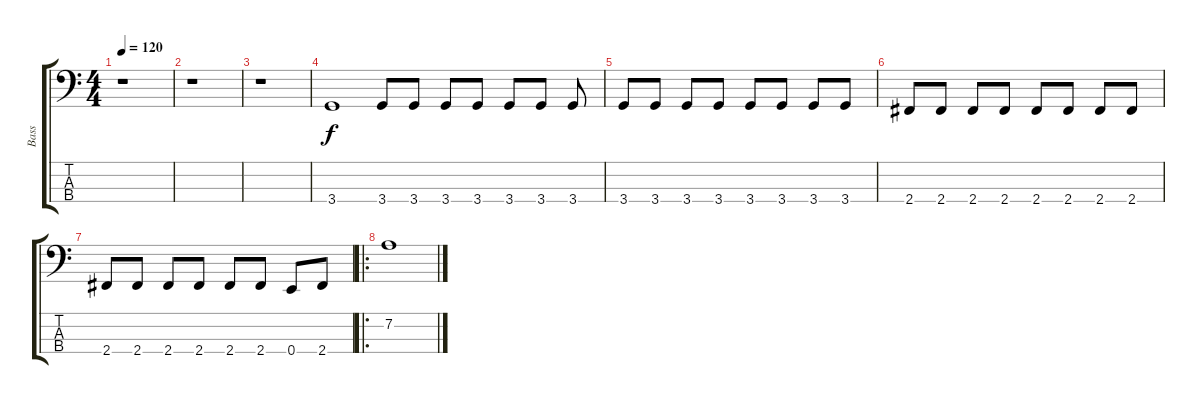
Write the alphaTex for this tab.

\track ("Bass" "Bass") {instrument electricbasspick}
\staff {score tabs}
\tuning (G2 D2 A1 E1) {hide}
\ts (4 4)
\tempo 120
\clef f4
\ks c
r.1{dy f} |
r.1 |
r.1 |
3.4.1 3.4.8 3.4.8 3.4.8 3.4.8 3.4.8 3.4.8 3.4.8 |
3.4.8 3.4.8 3.4.8 3.4.8 3.4.8 3.4.8 3.4.8 3.4.8 |
2.4.8 2.4.8 2.4.8 2.4.8 2.4.8 2.4.8 2.4.8 2.4.8 |
2.4.8 2.4.8 2.4.8 2.4.8 2.4.8 2.4.8 0.4.8 2.4.8 |
\ro
7.2.1
